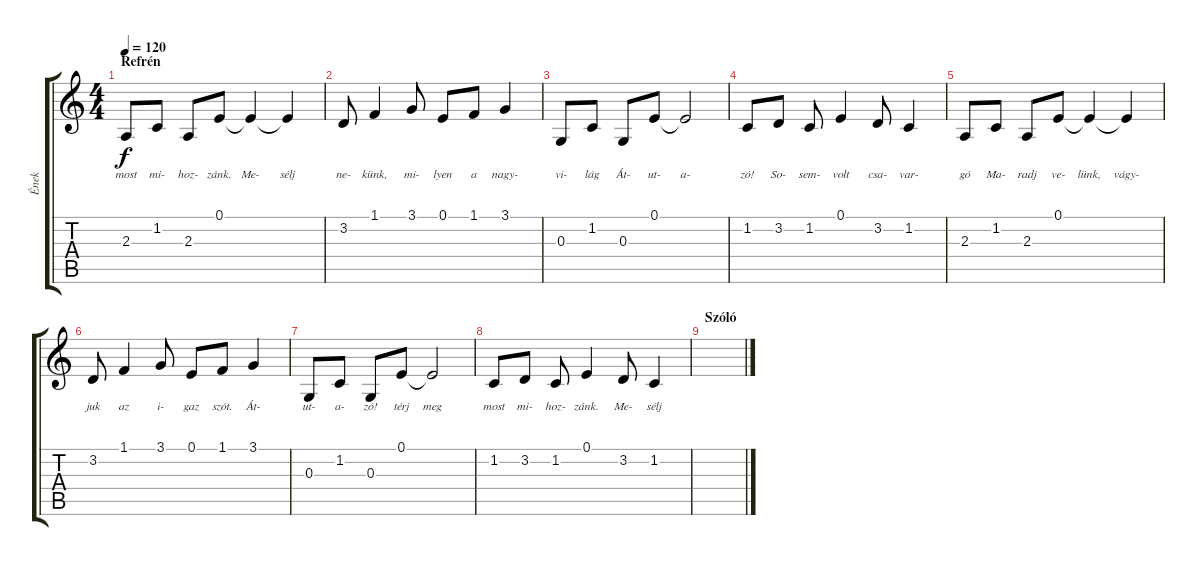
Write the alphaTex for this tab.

\track ("Ének" "Ének") {instrument lead1square}
\staff {score tabs}
\tuning (E4 B3 G3 D3 A2 E2) {hide}
\ts (4 4)
\section ("" "Refrén")
\tempo 120
\clef g2
\ks c
2.3.8{lyrics (0 "most") lyrics (1 "") lyrics (2 "") lyrics (3 "") lyrics (4 "") dy f} 1.2.8{lyrics (0 "mi-") lyrics (1 "") lyrics (2 "") lyrics (3 "") lyrics (4 "")} 2.3.8{lyrics (0 "hoz-") lyrics (1 "") lyrics (2 "") lyrics (3 "") lyrics (4 "")} 0.1.8{lyrics (0 "zánk.") lyrics (1 "") lyrics (2 "") lyrics (3 "") lyrics (4 "")} 0.1{t}.4{lyrics (0 "Me-") lyrics (1 "") lyrics (2 "") lyrics (3 "") lyrics (4 "")} 0.1{t}.4{lyrics (0 "sélj") lyrics (1 "") lyrics (2 "") lyrics (3 "") lyrics (4 "")} |
3.2.8{lyrics (0 "ne-") lyrics (1 "") lyrics (2 "") lyrics (3 "") lyrics (4 "")} 1.1.4{lyrics (0 "künk,") lyrics (1 "") lyrics (2 "") lyrics (3 "") lyrics (4 "")} 3.1.8{lyrics (0 "mi-") lyrics (1 "") lyrics (2 "") lyrics (3 "") lyrics (4 "")} 0.1.8{lyrics (0 "lyen") lyrics (1 "") lyrics (2 "") lyrics (3 "") lyrics (4 "")} 1.1.8{lyrics (0 "a") lyrics (1 "") lyrics (2 "") lyrics (3 "") lyrics (4 "")} 3.1.4{lyrics (0 "nagy-") lyrics (1 "") lyrics (2 "") lyrics (3 "") lyrics (4 "")} |
0.3.8{lyrics (0 "vi-") lyrics (1 "") lyrics (2 "") lyrics (3 "") lyrics (4 "")} 1.2.8{lyrics (0 "lág") lyrics (1 "") lyrics (2 "") lyrics (3 "") lyrics (4 "")} 0.3.8{lyrics (0 "Át-") lyrics (1 "") lyrics (2 "") lyrics (3 "") lyrics (4 "")} 0.1.8{lyrics (0 "ut-") lyrics (1 "") lyrics (2 "") lyrics (3 "") lyrics (4 "")} 0.1{t}.2{lyrics (0 "a-") lyrics (1 "") lyrics (2 "") lyrics (3 "") lyrics (4 "")} |
1.2.8{lyrics (0 "zó!") lyrics (1 "") lyrics (2 "") lyrics (3 "") lyrics (4 "")} 3.2.8{lyrics (0 "So-") lyrics (1 "") lyrics (2 "") lyrics (3 "") lyrics (4 "")} 1.2.8{lyrics (0 "sem-") lyrics (1 "") lyrics (2 "") lyrics (3 "") lyrics (4 "")} 0.1.4{lyrics (0 "volt") lyrics (1 "") lyrics (2 "") lyrics (3 "") lyrics (4 "")} 3.2.8{lyrics (0 "csa-") lyrics (1 "") lyrics (2 "") lyrics (3 "") lyrics (4 "")} 1.2.4{lyrics (0 "var-") lyrics (1 "") lyrics (2 "") lyrics (3 "") lyrics (4 "")} |
2.3.8{lyrics (0 "gó") lyrics (1 "") lyrics (2 "") lyrics (3 "") lyrics (4 "")} 1.2.8{lyrics (0 "Ma-") lyrics (1 "") lyrics (2 "") lyrics (3 "") lyrics (4 "")} 2.3.8{lyrics (0 "radj") lyrics (1 "") lyrics (2 "") lyrics (3 "") lyrics (4 "")} 0.1.8{lyrics (0 "ve-") lyrics (1 "") lyrics (2 "") lyrics (3 "") lyrics (4 "")} 0.1{t}.4{lyrics (0 "lünk,") lyrics (1 "") lyrics (2 "") lyrics (3 "") lyrics (4 "")} 0.1{t}.4{lyrics (0 "vágy-") lyrics (1 "") lyrics (2 "") lyrics (3 "") lyrics (4 "")} |
3.2.8{lyrics (0 "juk") lyrics (1 "") lyrics (2 "") lyrics (3 "") lyrics (4 "")} 1.1.4{lyrics (0 "az") lyrics (1 "") lyrics (2 "") lyrics (3 "") lyrics (4 "")} 3.1.8{lyrics (0 "i-") lyrics (1 "") lyrics (2 "") lyrics (3 "") lyrics (4 "")} 0.1.8{lyrics (0 "gaz") lyrics (1 "") lyrics (2 "") lyrics (3 "") lyrics (4 "")} 1.1.8{lyrics (0 "szót.") lyrics (1 "") lyrics (2 "") lyrics (3 "") lyrics (4 "")} 3.1.4{lyrics (0 "Át-") lyrics (1 "") lyrics (2 "") lyrics (3 "") lyrics (4 "")} |
0.3.8{lyrics (0 "ut-") lyrics (1 "") lyrics (2 "") lyrics (3 "") lyrics (4 "")} 1.2.8{lyrics (0 "a-") lyrics (1 "") lyrics (2 "") lyrics (3 "") lyrics (4 "")} 0.3.8{lyrics (0 "zó!") lyrics (1 "") lyrics (2 "") lyrics (3 "") lyrics (4 "")} 0.1.8{lyrics (0 "térj") lyrics (1 "") lyrics (2 "") lyrics (3 "") lyrics (4 "")} 0.1{t}.2{lyrics (0 "meg") lyrics (1 "") lyrics (2 "") lyrics (3 "") lyrics (4 "")} |
1.2.8{lyrics (0 "most") lyrics (1 "") lyrics (2 "") lyrics (3 "") lyrics (4 "")} 3.2.8{lyrics (0 "mi-") lyrics (1 "") lyrics (2 "") lyrics (3 "") lyrics (4 "")} 1.2.8{lyrics (0 "hoz-") lyrics (1 "") lyrics (2 "") lyrics (3 "") lyrics (4 "")} 0.1.4{lyrics (0 "zánk.") lyrics (1 "") lyrics (2 "") lyrics (3 "") lyrics (4 "")} 3.2.8{lyrics (0 "Me-") lyrics (1 "") lyrics (2 "") lyrics (3 "") lyrics (4 "")} 1.2.4{lyrics (0 "sélj") lyrics (1 "") lyrics (2 "") lyrics (3 "") lyrics (4 "")} |
\section ("" "Szóló")
